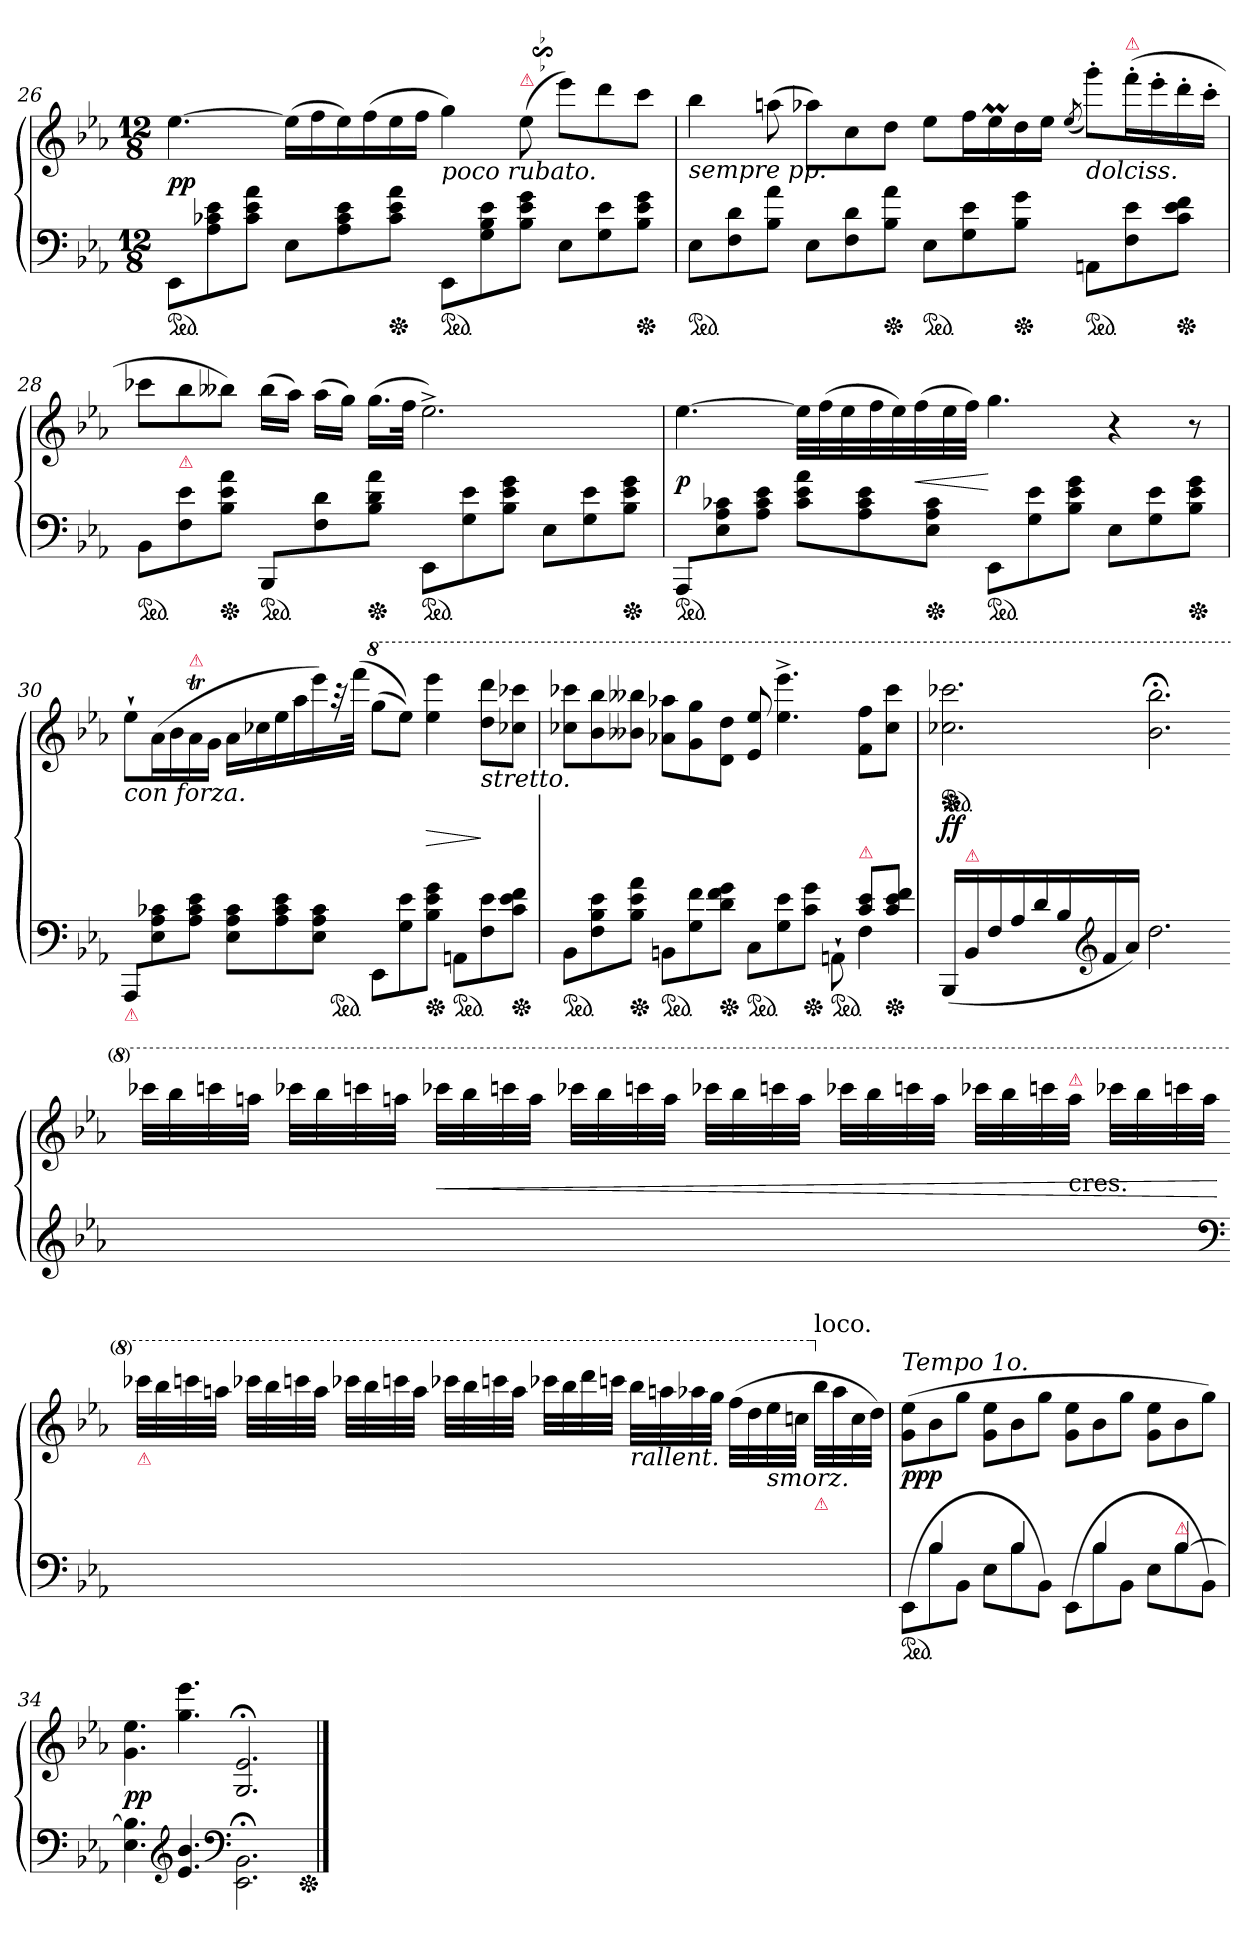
**kern	**kern	**dynam
*part1	*part1	*part1
*staff2	*staff1	*staff1/2
*clefF4	*clefG2	*
*k[b-e-a-]	*k[b-e-a-]	*
*E-:	*E-:	*
*M12/8	*M12/8	*
*ped	*	*
=26	=26	=26
8EE-L	[4.ee-	pp
8A- 8c-X 8e-	.	.
8c- 8e- 8a-J	.	.
8E-L	(16ee-LL]	.
.	16ff	.
8A- 8c- 8e-	16ee-)	.
.	(16ff	.
*Xped	*	*
8c- 8e- 8a-J	16ee-	.
.	16ffJJ	.
!	!LO:TX:b:i:t=poco rubato.	!
*ped	*	*
8EE-L	4gg)	.
8G 8B- 8e-	.	.
!	!LO:TX:a:color=crimson:t=⚠	!
8B- 8e- 8gJ	(8ee-$Ss	.
8E-L	8eee-L)	.
8G 8e-	8ddd	.
*Xped	*	*
8B- 8e- 8gJ	8cccJ	.
=27	=27	=27
!	!LO:TX:b:i:t=sempre pp.	!
*ped	*	*
8E-L	4bb-	.
8F 8d	.	.
8B- 8a-J	(8aan	.
8E-L	8aa-XL)	.
8F 8d	8cc	.
*Xped	*	*
8B- 8a-J	8ddJ	.
*ped	*	*
8E-L	8ee-L	.
8G 8e-	16ffL	.
.	16ee-M	.
*Xped	*	*
8B- 8gJ	16dd	.
.	16ee-JJ	.
.	(>8qee-/	.
!	!LO:TX:b:i:t=dolciss.	!
*ped	*	*
8AAnL	8ggg'L)	.
!	!LO:TX:a:color=crimson:t=⚠	!
8F 8e-	(16fff'L	.
.	16eee-'	.
*Xped	*	*
8c 8e- 8fJ	16ddd'	.
.	16ccc'JJ	.
=28	=28	=28
*ped	*	*
8BB-L	8ccc-XL	.
!	!LO:TX:b:color=crimson:t=⚠	!
8F 8e-	8bb-	.
*Xped	*	*
8B- 8e- 8a-J	8bb--XJ)	.
!LO:TX:b:color=crimson:t=⚠	!	!
*ped	*	*
8BBB-/L	(16bb--LL	.
.	16aa-JJ)	.
8F\ 8d\	(16aa-LL	.
.	16ggJJ)	.
*Xped	*	*
8B-\ 8d\ 8a-\J	(16.ggLL	.
.	32ffJJk	.
*ped	*	*
8EE-L	2.ee-^<)	.
8G 8e-	.	.
8B- 8e- 8gJ	.	.
8E-L	.	.
8G 8e-	.	.
*Xped	*	*
8B- 8e- 8gJ	.	.
=29	=29	=29
!LO:TX:b:color=crimson:t=⚠	!	!
*ped	*	*
8AAA-/L	[4.ee-	p
8E-\ 8A-\ 8c-X\	.	.
8A-\ 8c-\ 8e-\J	.	.
*	*Xtuplet	*
8c- 8e- 8a-L	64%3ee-LLL]	.
.	(64%3ff	.
.	64%3ee-	.
8A- 8c- 8e-	.	.
.	64%3ff	.
.	64%3ee-)	.
.	(64%3ff	<
*Xped	*	*
8E- 8A- 8c-J	.	.
.	64%3ee-	.
.	64%3ffJJJ)	.
*ped	*	*
8EE-L	4.gg	[
8G 8e-	.	.
8B- 8e- 8gJ	.	.
8E-L	4r	.
8G 8e-	.	.
*Xped	*	*
8B- 8e- 8gJ	8r	.
=30	=30	=30
!	!LO:TX:b:i:t=con forza.	!
!LO:TX:b:color=crimson:t=⚠	!	!
8AAA-/L	8ee-`\L	.
8E-\ 8A-\ 8c-X\	(>16a-L	.
.	16b-	.
!	!LO:TX:a:color=crimson:t=⚠	!
8A-\ 8c-\ 8e-\J	16a-T	.
.	16gJJ	.
8E- 8A- 8c-L	16a-LL	.
.	16cc-X	.
8A- 8c- 8e-	16ee-	.
.	16aa-	.
8E- 8A- 8c-J	16eee-)	.
*ped	*	*
.	32raa	.
.	(32fffJJk	.
*	*8va	*
8EE-/L	(8gggL	.
8G\ 8e-\	8eee-J))	.
*Xped	*	*
8B-\ 8e-\ 8g\J	4eee- 4eeee-	>
*ped	*	*
8AAnL	.	.
!	!LO:TX:b:i:t=stretto.	!
8F 8e-	8ddd 8ddddL	]
*Xped	*	*
8c- 8e- 8fJ	8ccc-X 8cccc-XJ	.
=31	=31	=31
*^	*	*
*ped	*	*	*
2.ryy	8BB-L	8ccc-X\ 8cccc-X\L	.
.	8F 8B- 8e-	8bb- 8bbb-	.
*Xped	*	*	*
.	8B- 8e- 8a-J	8bb--X 8bbb--XJ	.
*ped	*	*	*
.	8BBnL	8aa-X\ 8aaa-X\L	.
.	8G 8f	8gg 8ggg	.
*Xped	*	*	*
.	8d 8f 8gJ	8dd 8dddJ	.
*ped	*	*	*
4.ryy	8CL	8ee- 8eee-	.
.	8G 8e-	4.eee-^< 4.eeee-^<	.
*Xped	*	*	*
.	8c 8gJ	.	.
*ped	*	*	*
8ryy	8AAn`>\	.	.
!LO:TX:a:color=crimson:t=⚠	!	!	!
8c 8e-L	4F	8ff 8fffL	.
*Xped	*	*	*
8c 8e- 8fJ	.	8ccc- 8cccc-J	.
*v	*v	*	*
=32	=32	=32
*Xtuplet	*	*
!	!LO:N:vis=2	!
*	*ped	*
*	*Xped	*
(32%3BBB-LL	2.ccc-X 2.cccc-X	ff
!LO:TX:a:i:color=crimson:t=⚠	!	!
32%3BB-	.	.
32%3F	.	.
32%3A-	.	.
32%3d	.	.
32%3B-	.	.
*clefG2	*	*
32%3f	.	.
32%3a-JJ)	.	.
2.dd	2.bb-;< 2.bbb-;<	.
=-	=-	=-
1.ryy	64%3cccc-X!LLL	.
.	64%3bbb-!	.
.	64%3ccccn!	.
.	64%3aaan!JJJ	.
.	64%3cccc-X!LLL	.
.	64%3bbb-!	.
.	64%3ccccn!	.
.	64%3aaan!JJJ	.
.	64%3cccc-X!LLL	<
.	64%3bbb-!	.
.	64%3ccccn!	.
.	64%3aaa!JJJ	.
.	64%3cccc-X!LLL	.
.	64%3bbb-!	.
.	64%3ccccn!	.
.	64%3aaa!JJJ	.
.	64%3cccc-X!LLL	.
.	64%3bbb-!	.
.	64%3ccccn!	.
.	64%3aaa!JJJ	.
.	64%3cccc-X!LLL	.
.	64%3bbb-!	.
.	64%3ccccn!	.
.	64%3aaa!JJJ	.
.	64%3cccc-X!LLL	.
.	64%3bbb-!	.
.	64%3ccccn!	.
!	!LO:TX:c:t=cres.	!
!	!LO:TX:a:color=crimson:t=⚠	!
.	64%3aaa!JJJ	.
.	64%3cccc-X!LLL	.
.	64%3bbb-!	.
*clefF4	*	*
.	64%3ccccn!	.
.	64%3aaa!JJJ	.
.	.	[
=-	=-	=-
!	!LO:TX:b:color=crimson:t=⚠	!
1.ryy	64%3cccc-X!LLL	.
.	64%3bbb-!	.
.	64%3ccccn!	.
.	64%3aaan!JJJ	.
.	64%3cccc-X!LLL	.
.	64%3bbb-!	.
.	64%3ccccn!	.
.	64%3aaa!JJJ	.
.	64%3cccc-X!LLL	.
.	64%3bbb-!	.
.	64%3ccccn!	.
.	64%3aaa!JJJ	.
.	64%3cccc-X!LLL	.
.	64%3bbb-!	.
.	64%3ccccn!	.
.	64%3aaa!JJJ	.
.	64%3cccc-X!LLL	.
.	64%3bbb-!	.
.	64%3dddd!	.
.	64%3ccccn!JJJ	.
!	!LO:TX:b:i:t=rallent.	!
.	64%3bbb-!LLL	.
.	64%3aaan!	.
.	64%3aaa-X!	.
.	64%3ggg!JJJ	.
.	(64%3fff!LLL	.
.	64%3ddd!	.
!	!LO:TX:b:i:t=smorz.	!
.	64%3eee-!	.
.	64%3cccn!JJJ	.
*	*X8va	*
!	!LO:TX:a:t=loco.	!
!	!LO:TX:b:color=crimson:t=⚠	!
.	64%3bb-!LLL	.
.	64%3aa-!	.
.	64%3cc!	.
.	64%3dd!JJJ)	.
=33	=33	=33
*^	*	*
!	!	!LO:TX:a:i:t=Tempo 1o.	!
*ped	*	*	*
8ryy	(8EE-L	(8g 8ee-L	ppp
4B-	8B-	8b-	.
.	8BB-J	8ggJ	.
8ryy	8E-L	8g 8ee-L	.
4B-	8B-	8b-	.
.	8BB-J)	8ggJ	.
8ryy	(8EE-L	8g 8ee-L	.
4B-	8B-	8b-	.
.	8BB-J	8ggJ	.
8ryy	8E-L	8g 8ee-L	.
!LO:TX:a:color=crimson:t=⚠	!	!	!
[4B-	8B-	8b-	.
.	8BB-J)	8ggJ)	.
*v	*v	*	*
=34	=34	=34
4.E- 4.B-]	4.g 4.ee-	pp
*clefG2	*	*
4.e- 4.b-	4.gg 4.eee-	.
*clefF4	*	*
2.EE-;\ 2.BB-;\	2.G;</ 2.e-;</	.
*Xped	*	*
==	==	==
*-	*-	*-
